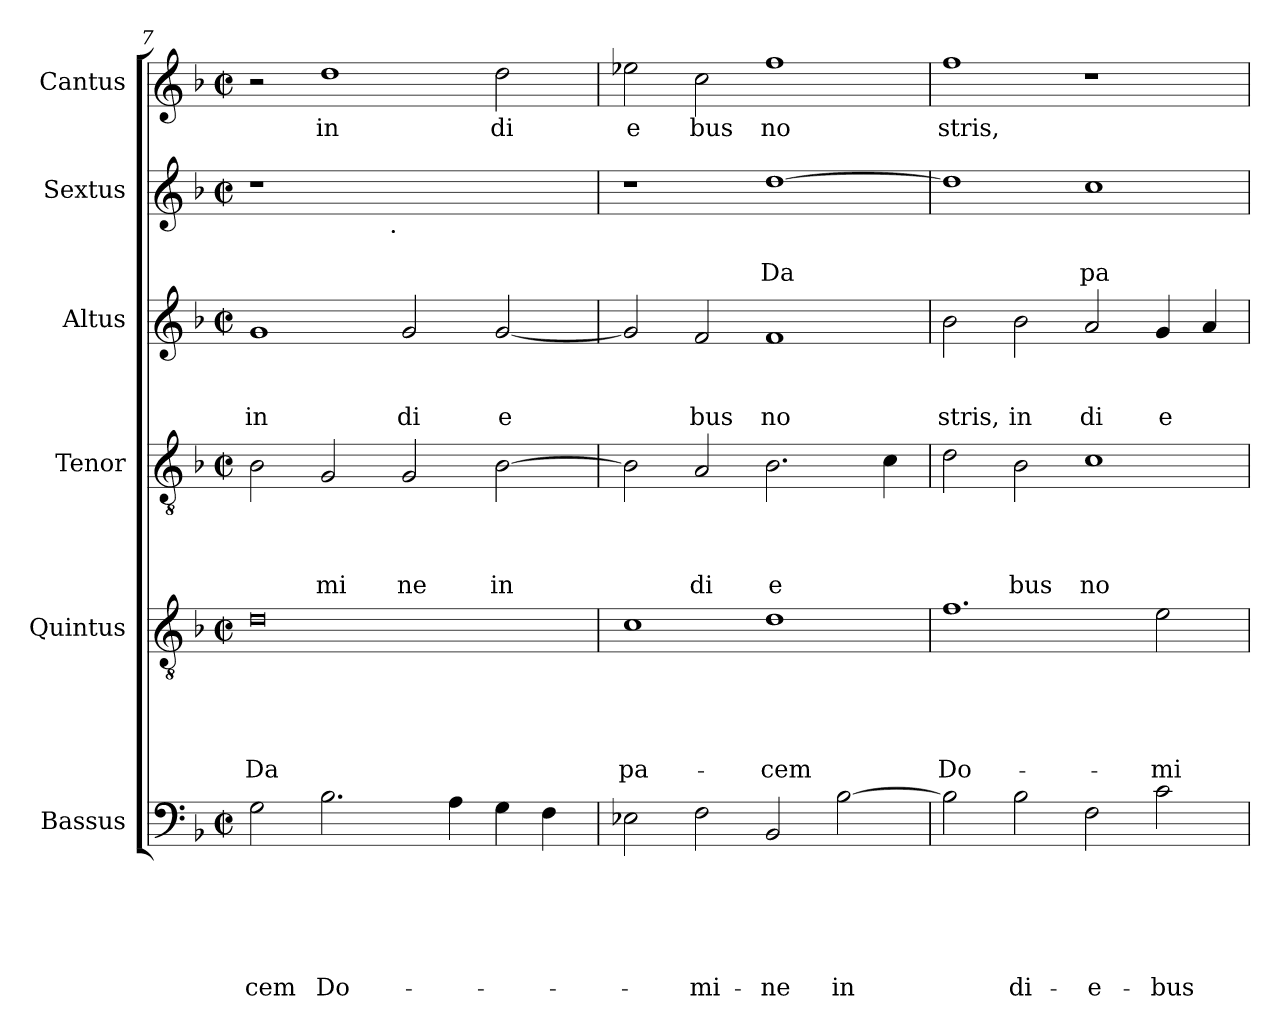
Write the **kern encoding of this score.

**kern	**text	**text	**text	**text	**text	**text	**kern	**text	**text	**text	**text	**text	**kern	**text	**text	**text	**text	**kern	**text	**text	**text	**kern	**text	**text	**kern	**text
*part6	*part6	*part6	*part6	*part6	*part6	*part6	*part5	*part5	*part5	*part5	*part5	*part5	*part4	*part4	*part4	*part4	*part4	*part3	*part3	*part3	*part3	*part2	*part2	*part2	*part1	*part1
*staff6	*staff6	*staff6	*staff6	*staff6	*staff6	*staff6	*staff5	*staff5	*staff5	*staff5	*staff5	*staff5	*staff4	*staff4	*staff4	*staff4	*staff4	*staff3	*staff3	*staff3	*staff3	*staff2	*staff2	*staff2	*staff1	*staff1
*I"Bassus	*	*	*	*	*	*	*I"Quintus	*	*	*	*	*	*I"Tenor	*	*	*	*	*I"Altus	*	*	*	*I"Sextus	*	*	*I"Cantus	*
!!LO:LB:g=z
*clefF4	*	*	*	*	*	*	*clefGv2	*	*	*	*	*	*clefGv2	*	*	*	*	*clefG2	*	*	*	*clefG2	*	*	*clefG2	*
*k[b-]	*	*	*	*	*	*	*k[b-]	*	*	*	*	*	*k[b-]	*	*	*	*	*k[b-]	*	*	*	*k[b-]	*	*	*k[b-]	*
*F:	*	*	*	*	*	*	*F:	*	*	*	*	*	*F:	*	*	*	*	*F:	*	*	*	*F:	*	*	*F:	*
*M2/2	*	*	*	*	*	*	*M2/2	*	*	*	*	*	*M2/2	*	*	*	*	*M2/2	*	*	*	*M2/2	*	*	*M2/2	*
*met(c|)	*	*	*	*	*	*	*met(c|)	*	*	*	*	*	*met(c|)	*	*	*	*	*met(c|)	*	*	*	*met(c|)	*	*	*met(c|)	*
=7	=7	=7	=7	=7	=7	=7	=7	=7	=7	=7	=7	=7	=7	=7	=7	=7	=7	=7	=7	=7	=7	=7	=7	=7	=7	=7
!	!	!	!	!	!	!LO:LY:b	!	!	!	!	!	!LO:LY:b	!	!	!	!	!	!	!	!	!LO:LY:b	!	!	!	!	!
*	*	*	*	*	*	*	*	*	*	*	*	*	*	*	*	*	*	*	*	*	*	*^	*	*	*	*
2G\	.	.	.	.	.	cem	0d	.	.	.	.	Da	2B-\	.	.	.	.	1g	.	.	in	1r	2ryy	.	.	2r	.
!	!	!	!	!	!	!LO:LY:b	!	!	!	!	!	!	!	!	!	!	!LO:LY:b	!	!	!	!	!	!	!	!	!	!LO:LY:b
2.B-\	.	.	.	.	.	Do-	.	.	.	.	.	.	2G/	.	.	.	mi	.	.	.	.	.	4...ryy	.	.	1dd	in
!	!	!	!	!	!	!	!	!	!	!	!	!	!	!	!	!	!	!	!	!	!	!	!LO:TX:b:t=.	!	!	!	!
.	.	.	.	.	.	.	.	.	.	.	.	.	.	.	.	.	.	.	.	.	.	.	1ryy	.	.	.	.
!	!	!	!	!	!	!	!	!	!	!	!	!	!	!	!	!	!LO:LY:b	!	!	!	!LO:LY:b	!	!	!	!	!	!
.	.	.	.	.	.	.	.	.	.	.	.	.	2G/	.	.	.	ne	2g/	.	.	di	1ryy	.	.	.	.	.
4A\	.	.	.	.	.	.	.	.	.	.	.	.	.	.	.	.	.	.	.	.	.	.	.	.	.	.	.
!	!	!	!	!	!	!	!	!	!	!	!	!	!	!	!	!	!LO:LY:b	!	!	!	!LO:LY:b	!	!	!	!	!	!LO:LY:b
4G\	.	.	.	.	.	.	.	.	.	.	.	.	[>2B-\	.	.	.	in	[<2g/	.	.	e	.	.	.	.	2dd\	di
4F\	.	.	.	.	.	.	.	.	.	.	.	.	.	.	.	.	.	.	.	.	.	.	.	.	.	.	.
.	.	.	.	.	.	.	.	.	.	.	.	.	.	.	.	.	.	.	.	.	.	.	32ryy	.	.	.	.
=8	=8	=8	=8	=8	=8	=8	=8	=8	=8	=8	=8	=8	=8	=8	=8	=8	=8	=8	=8	=8	=8	=8	=8	=8	=8	=8	=8
!	!	!	!	!	!	!	!	!	!	!	!	!LO:LY:b	!	!	!	!	!	!	!	!	!	!	!	!	!	!	!LO:LY:b
*	*	*	*	*	*	*	*	*	*	*	*	*	*	*	*	*	*	*	*	*	*	*v	*v	*	*	*	*
2E-X\	.	.	.	.	.	.	1c	.	.	.	.	pa-	2B-\]	.	.	.	.	2g/]	.	.	.	1r	.	.	2ee-X\	e
!	!	!	!	!	!	!LO:LY:b	!	!	!	!	!	!	!	!	!	!	!LO:LY:b	!	!	!	!LO:LY:b	!	!	!	!	!LO:LY:b
2F\	.	.	.	.	.	-mi-	.	.	.	.	.	.	2A/	.	.	.	di	2f/	.	.	bus	.	.	.	2cc\	bus
!	!	!	!	!	!	!LO:LY:b	!	!	!	!	!	!LO:LY:b	!	!	!	!	!LO:LY:b	!	!	!	!LO:LY:b	!	!	!LO:LY:b	!	!LO:LY:b
2BB-/	.	.	.	.	.	-ne	1d	.	.	.	.	-cem	2.B-\	.	.	.	e	1f	.	.	no	[>1dd	.	Da	1ff	no
!	!	!	!	!	!	!LO:LY:b	!	!	!	!	!	!	!	!	!	!	!	!	!	!	!	!	!	!	!	!
[>2B-\	.	.	.	.	.	in	.	.	.	.	.	.	.	.	.	.	.	.	.	.	.	.	.	.	.	.
.	.	.	.	.	.	.	.	.	.	.	.	.	4c\	.	.	.	.	.	.	.	.	.	.	.	.	.
=9	=9	=9	=9	=9	=9	=9	=9	=9	=9	=9	=9	=9	=9	=9	=9	=9	=9	=9	=9	=9	=9	=9	=9	=9	=9	=9
!	!	!	!	!	!	!	!	!	!	!	!	!LO:LY:b	!	!	!	!	!	!	!	!	!LO:LY:b	!	!	!	!	!LO:LY:b
2B-\]	.	.	.	.	.	.	1.f	.	.	.	.	Do-	2d\	.	.	.	.	2b-\	.	.	stris,	1dd]	.	.	1ff	stris,
!	!	!	!	!	!	!LO:LY:b	!	!	!	!	!	!	!	!	!	!	!LO:LY:b	!	!	!	!LO:LY:b	!	!	!	!	!
2B-\	.	.	.	.	.	di-	.	.	.	.	.	.	2B-\	.	.	.	bus	2b-\	.	.	in	.	.	.	.	.
!	!	!	!	!	!	!LO:LY:b	!	!	!	!	!	!	!	!	!	!	!LO:LY:b	!	!	!	!LO:LY:b	!	!	!LO:LY:b	!	!
2F\	.	.	.	.	.	-e-	.	.	.	.	.	.	1c	.	.	.	no	2a/	.	.	di	1cc	.	pa	1r	.
!	!	!	!	!	!	!LO:LY:b	!	!	!	!	!	!LO:LY:b	!	!	!	!	!	!	!	!	!LO:LY:b	!	!	!	!	!
2c\	.	.	.	.	.	-bus	2e\	.	.	.	.	-mi-	.	.	.	.	.	4g/	.	.	e	.	.	.	.	.
.	.	.	.	.	.	.	.	.	.	.	.	.	.	.	.	.	.	4a/	.	.	.	.	.	.	.	.
=	=	=	=	=	=	=	=	=	=	=	=	=	=	=	=	=	=	=	=	=	=	=	=	=	=	=
*-	*-	*-	*-	*-	*-	*-	*-	*-	*-	*-	*-	*-	*-	*-	*-	*-	*-	*-	*-	*-	*-	*-	*-	*-	*-	*-
